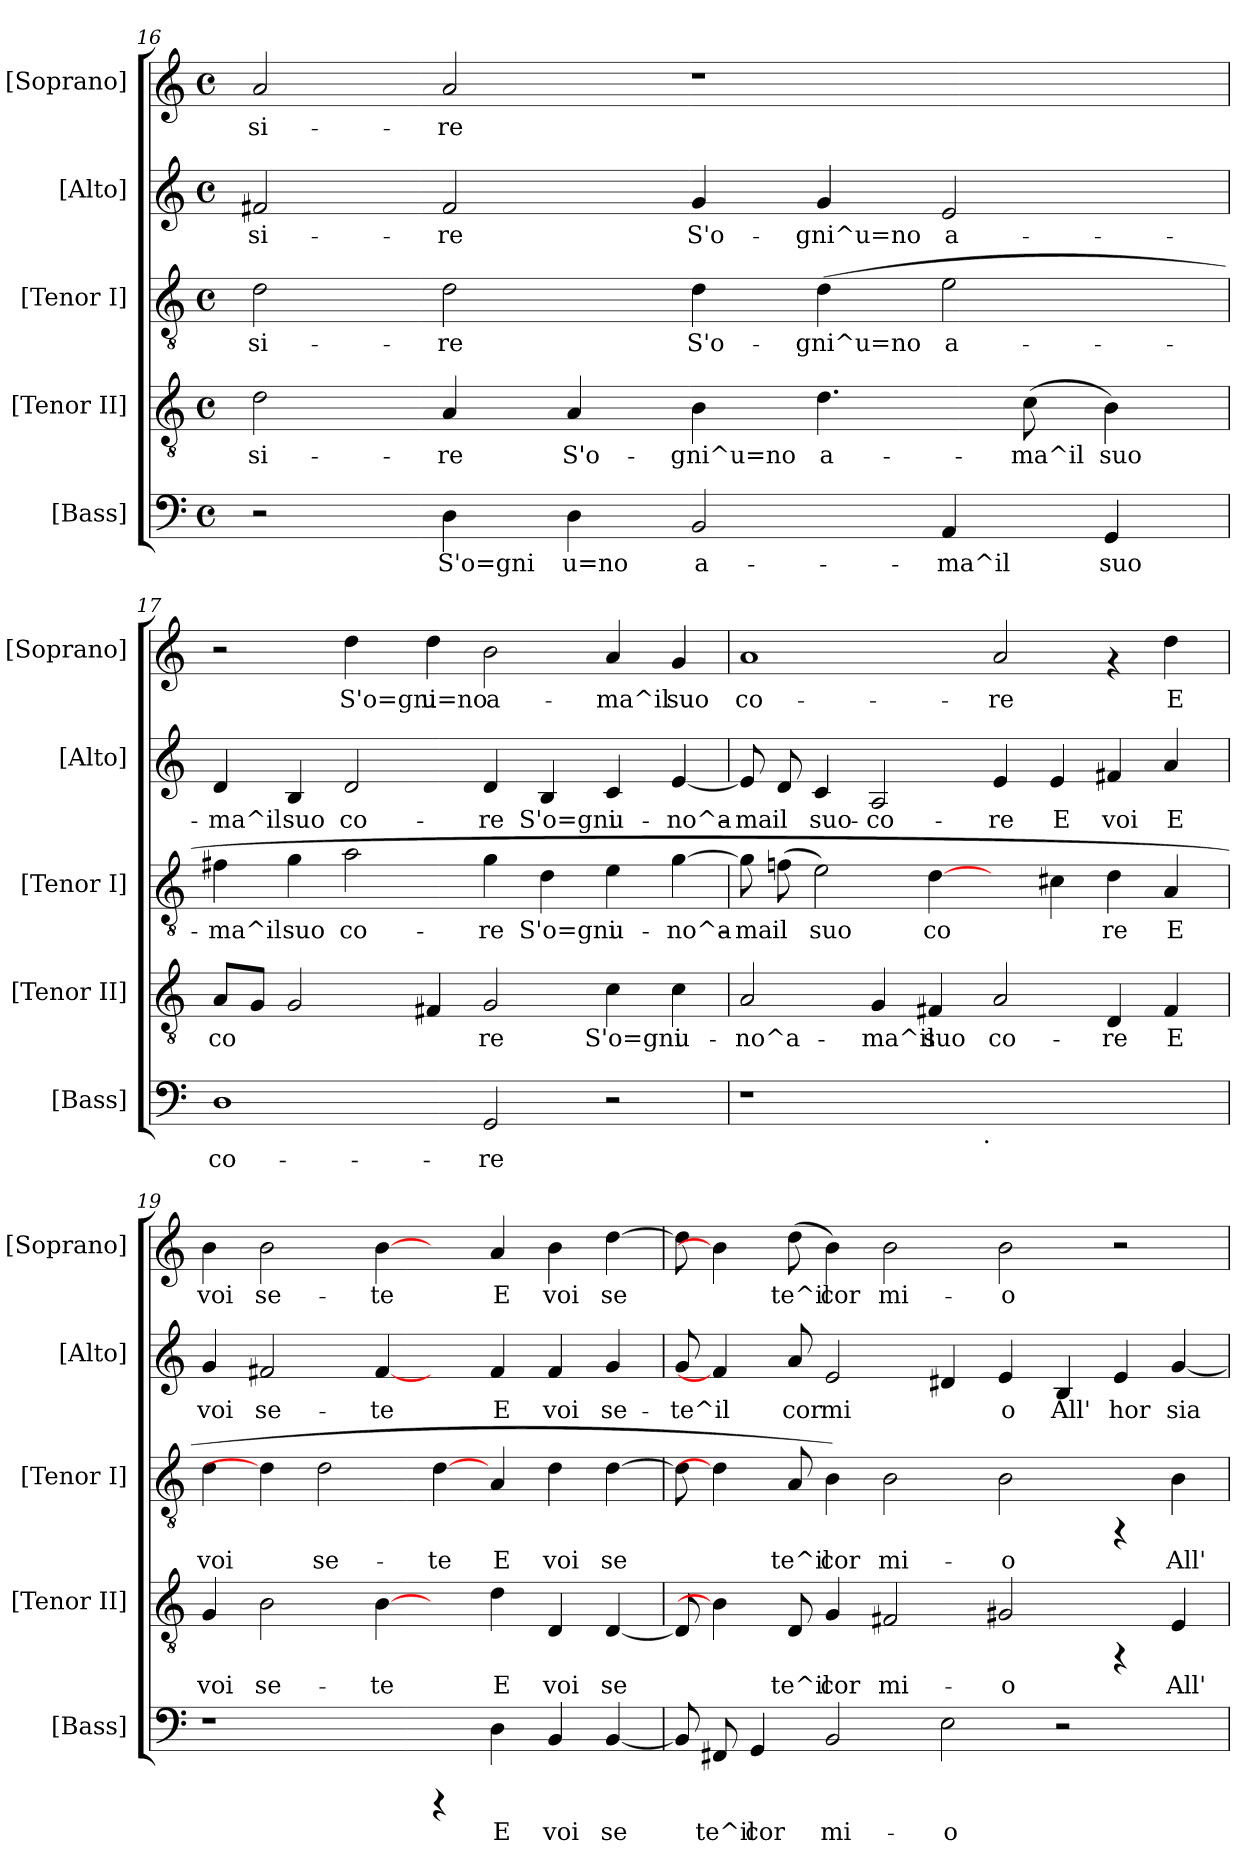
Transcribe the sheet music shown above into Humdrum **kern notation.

**kern	**text	**kern	**text	**kern	**text	**kern	**text	**kern	**text
*part5	*part5	*part4	*part4	*part3	*part3	*part2	*part2	*part1	*part1
*staff5	*staff5	*staff4	*staff4	*staff3	*staff3	*staff2	*staff2	*staff1	*staff1
*I"[Bass]	*	*I"[Tenor II]	*	*I"[Tenor I]	*	*I"[Alto]	*	*I"[Soprano]	*
*I'[Bass]	*	*I'[Tenor II]	*	*I'[Tenor I]	*	*I'[Alto]	*	*I'[Soprano]	*
*clefF4	*	*clefGv2	*	*clefGv2	*	*clefG2	*	*clefG2	*
*k[]	*	*k[]	*	*k[]	*	*k[]	*	*k[]	*
*C:	*	*C:	*	*C:	*	*C:	*	*C:	*
*M4/4	*	*M4/4	*	*M4/4	*	*M4/4	*	*M4/4	*
*met(c)	*	*met(c)	*	*met(c)	*	*met(c)	*	*met(c)	*
=16	=16	=16	=16	=16	=16	=16	=16	=16	=16
!	!	!	!LO:LY:b:rj	!	!LO:LY:b:rj	!	!LO:LY:b:rj	!	!LO:LY:b:rj
2r	.	2d\	-si-	2d\	-si-	2f#X/	-si-	2a/	-si-
!	!LO:LY:b:rj	!	!LO:LY:b:rj	!	!LO:LY:b:rj	!	!LO:LY:b:rj	!	!LO:LY:b:rj
4D\	S'o=gni	4A/	-re	2d\	-re	2f#/	-re	2a/	-re
!	!LO:LY:b:rj	!	!LO:LY:b:rj	!	!	!	!	!	!
4D\	u=no	4A/	S'o-	.	.	.	.	.	.
!	!LO:LY:b:rj	!	!LO:LY:b:rj	!	!LO:LY:b:rj	!	!LO:LY:b:rj	!	!
2BB/	a-	4B\	-gni^u=no	4d\	S'o-	4g/	S'o-	1r	.
!	!	!	!LO:LY:b:rj	!	!LO:LY:b:rj	!	!LO:LY:b:rj	!	!
.	.	4.d\	a-	(<4d\	-gni^u=no	4g/	-gni^u=no	.	.
!	!LO:LY:b:rj	!	!	!	!LO:LY:b:rj	!	!LO:LY:b:rj	!	!
4AA/	-ma^il	.	.	2e\	a-	2e/	a-	.	.
!	!	!	!LO:LY:b:rj	!	!	!	!	!	!
.	.	(<8c\	-ma^il	.	.	.	.	.	.
!	!LO:LY:b:rj	!	!LO:LY:b:rj	!	!	!	!	!	!
4GG/	suo	4B\)	suo	.	.	.	.	.	.
!!LO:PB:g=z
=17	=17	=17	=17	=17	=17	=17	=17	=17	=17
!	!LO:LY:b:rj	!	!LO:LY:b:rj	!	!LO:LY:b:rj	!	!LO:LY:b:rj	!	!
1D	co-	8A/L	co-	4f#X\	-ma^il	4d/	-ma^il	2r	.
!	!	!	!LO:LY:b:rj	!	!	!	!	!	!
.	.	8G/J	--	.	.	.	.	.	.
!	!	!	!LO:LY:b:rj	!	!LO:LY:b:rj	!	!LO:LY:b:rj	!	!
.	.	2G/	--	4g\	suo	4B/	suo	.	.
!	!	!	!	!	!LO:LY:b:rj	!	!LO:LY:b:rj	!	!LO:LY:b:rj
.	.	.	.	2a\	co-	2d/	co-	4dd\	S'o=gni
!	!	!	!LO:LY:b:rj	!	!	!	!	!	!LO:LY:b:rj
.	.	4F#X/	--	.	.	.	.	4dd\	u=no
!	!LO:LY:b:rj	!	!LO:LY:b:rj	!	!LO:LY:b:rj	!	!LO:LY:b:rj	!	!LO:LY:b:rj
2GG/	-re	2G/	-re	4g\	-re	4d/	-re	2b\	a-
!	!	!	!	!	!LO:LY:b:rj	!	!LO:LY:b:rj	!	!
.	.	.	.	4d\	S'o=gni	4B/	S'o=gni	.	.
!	!	!	!LO:LY:b:rj	!	!LO:LY:b:rj	!	!LO:LY:b:rj	!	!LO:LY:b:rj
2r	.	4c\	S'o=gni	4e\	u-	4c/	u-	4a/	-ma^il
!	!	!	!LO:LY:b:rj	!	!LO:LY:b:rj	!	!LO:LY:b:rj	!	!LO:LY:b:rj
.	.	4c\	u-	[>4g\	-no^a-	[<4e/	-no^a-	4g/	suo
=18	=18	=18	=18	=18	=18	=18	=18	=18	=18
!	!	!	!LO:LY:b:rj	!	!LO:LY:b:rj	!	!LO:LY:b:rj	!	!LO:LY:b:rj
*^	*	*	*	*	*	*	*	*	*
1r	2ryy	.	2A/	-no^a-	8g\]	-ma	8e/]	-ma	1a	co-
!	!	!	!	!	!	!LO:LY:b:rj	!	!LO:LY:b:rj	!	!
.	.	.	.	.	(<8fn\	il	8d/	il	.	.
!	!	!	!	!	!	!LO:LY:b:rj	!	!LO:LY:b:rj	!	!
.	.	.	.	.	2e\)	suo	4c/	suo-	.	.
!	!	!	!	!LO:LY:b:rj	!	!	!	!LO:LY:b:rj	!	!
.	4ryy	.	4G/	-ma^il	.	.	2A/	-co-	.	.
!	!	!	!	!LO:LY:b:rj	!	!LO:LY:b:rj	!	!	!	!
.	8...ryy	.	4F#X/	suo	[4d\	co-	.	.	.	.
!	!LO:TX:b:t=.	!	!	!	!	!	!	!	!	!
.	1ryy	.	.	.	.	.	.	.	.	.
!	!	!	!	!LO:LY:b:rj	!	!	!	!LO:LY:b:rj	!	!LO:LY:b:rj
1ryy	.	.	2A/	co-	4ryy	.	4e/	-re	2a/	-re
!	!	!	!	!	!	!LO:LY:b:rj	!	!LO:LY:b:rj	!	!
.	.	.	.	.	4c#X\	--	4e/	E	.	.
!	!	!	!	!LO:LY:b:rj	!	!LO:LY:b:rj	!	!LO:LY:b:rj	!	!
.	.	.	4D/	-re	4d\	-re	4f#X/	voi	4rf	.
!	!	!	!	!LO:LY:b:rj	!	!LO:LY:b:rj	!	!LO:LY:b:rj	!	!LO:LY:b:rj
.	.	.	4F#/	E	4A/	E	4a/	E	4dd\	E
.	64ryy	.	.	.	.	.	.	.	.	.
=19	=19	=19	=19	=19	=19	=19	=19	=19	=19	=19
!	!	!	!	!LO:LY:b:rj	!	!LO:LY:b:rj	!	!LO:LY:b:rj	!	!LO:LY:b:rj
*v	*v	*	*	*	*	*	*	*	*	*
1r	.	4G/	voi	4d\	voi	4g/	voi	4b\	voi
!	!	!	!LO:LY:b:rj	!	!	!	!LO:LY:b:rj	!	!LO:LY:b:rj
.	.	2B\	se-	4d\]	.	2f#X/	se-	2b\	se-
!	!	!	!	!	!LO:LY:b:rj	!	!	!	!
.	.	.	.	2d\	se-	.	.	.	.
!	!	!	!LO:LY:b:rj	!	!	!	!LO:LY:b:rj	!	!LO:LY:b:rj
.	.	[4B\	-te	.	.	[4f#/	-te	[4b\	-te
!	!	!	!	!	!LO:LY:b:rj	!	!	!	!
4rCCC	.	4ryy	.	[4d\	-te	4ryy	.	4ryy	.
!	!LO:LY:b:rj	!	!LO:LY:b:rj	!	!LO:LY:b:rj	!	!LO:LY:b:rj	!	!LO:LY:b:rj
4D\	E	4d\	E	4A/	E	4f#/	E	4a/	E
!	!LO:LY:b:rj	!	!LO:LY:b:rj	!	!LO:LY:b:rj	!	!LO:LY:b:rj	!	!LO:LY:b:rj
4BB/	voi	4D/	voi	4d\	voi	4f#/	voi	4b\	voi
!	!LO:LY:b:rj	!	!LO:LY:b:rj	!	!LO:LY:b:rj	!	!LO:LY:b:rj	!	!LO:LY:b:rj
[>4BB/	se-	[>4D/	se-	[>4d\	se-	4g/	se-	[>4dd\	se-
!!LO:PB:g=z
=20	=20	=20	=20	=20	=20	=20	=20	=20	=20
!	!LO:LY:b:rj	!	!LO:LY:b:rj	!	!LO:LY:b:rj	!	!LO:LY:b:rj	!	!LO:LY:b:rj
8BB/]	--	8D/]	--	8d\]	--	8g/	-te^il	8dd\]	--
!	!LO:LY:b:rj	!	!	!	!	!	!	!	!
8FF#X/	-te^il	4B\]	.	4d\]	.	4f#/]	.	4b\]	.
!	!LO:LY:b:rj	!	!	!	!	!	!	!	!
4GG/	cor	.	.	.	.	.	.	.	.
!	!	!	!LO:LY:b:rj	!	!LO:LY:b:rj	!	!LO:LY:b:rj	!	!LO:LY:b:rj
.	.	8D/	-te^il	8A/	-te^il	8a/	cor	(<8dd\	-te^il
!	!LO:LY:b:rj	!	!LO:LY:b:rj	!	!LO:LY:b:rj	!	!LO:LY:b:rj	!	!LO:LY:b:rj
2BB/	mi-	4G/	cor	4B\)	cor	2e/	mi-	4b\)	cor
!	!	!	!LO:LY:b:rj	!	!LO:LY:b:rj	!	!	!	!LO:LY:b:rj
.	.	2F#X/	mi-	2B\	mi-	.	.	2b\	mi-
!	!LO:LY:b:rj	!	!	!	!	!	!LO:LY:b:rj	!	!
2E\	-o	.	.	.	.	4d#X/	--	.	.
!	!	!	!LO:LY:b:rj	!	!LO:LY:b:rj	!	!LO:LY:b:rj	!	!LO:LY:b:rj
.	.	2G#X/	-o	2B\	-o	4e/	-o	2b\	-o
!	!	!	!	!	!	!	!LO:LY:b:rj	!	!
2r	.	.	.	.	.	4B/	All'	.	.
!	!	!	!	!	!	!	!LO:LY:b:rj	!	!
.	.	4rFF	.	4rFF	.	4e/	hor	2r	.
!	!	!	!LO:LY:b:rj	!	!LO:LY:b:rj	!	!LO:LY:b:rj	!	!
4ryy	.	4E/	All'	4B\	All'	[<4g/	sia	.	.
=	=	=	=	=	=	=	=	=	=
*-	*-	*-	*-	*-	*-	*-	*-	*-	*-
